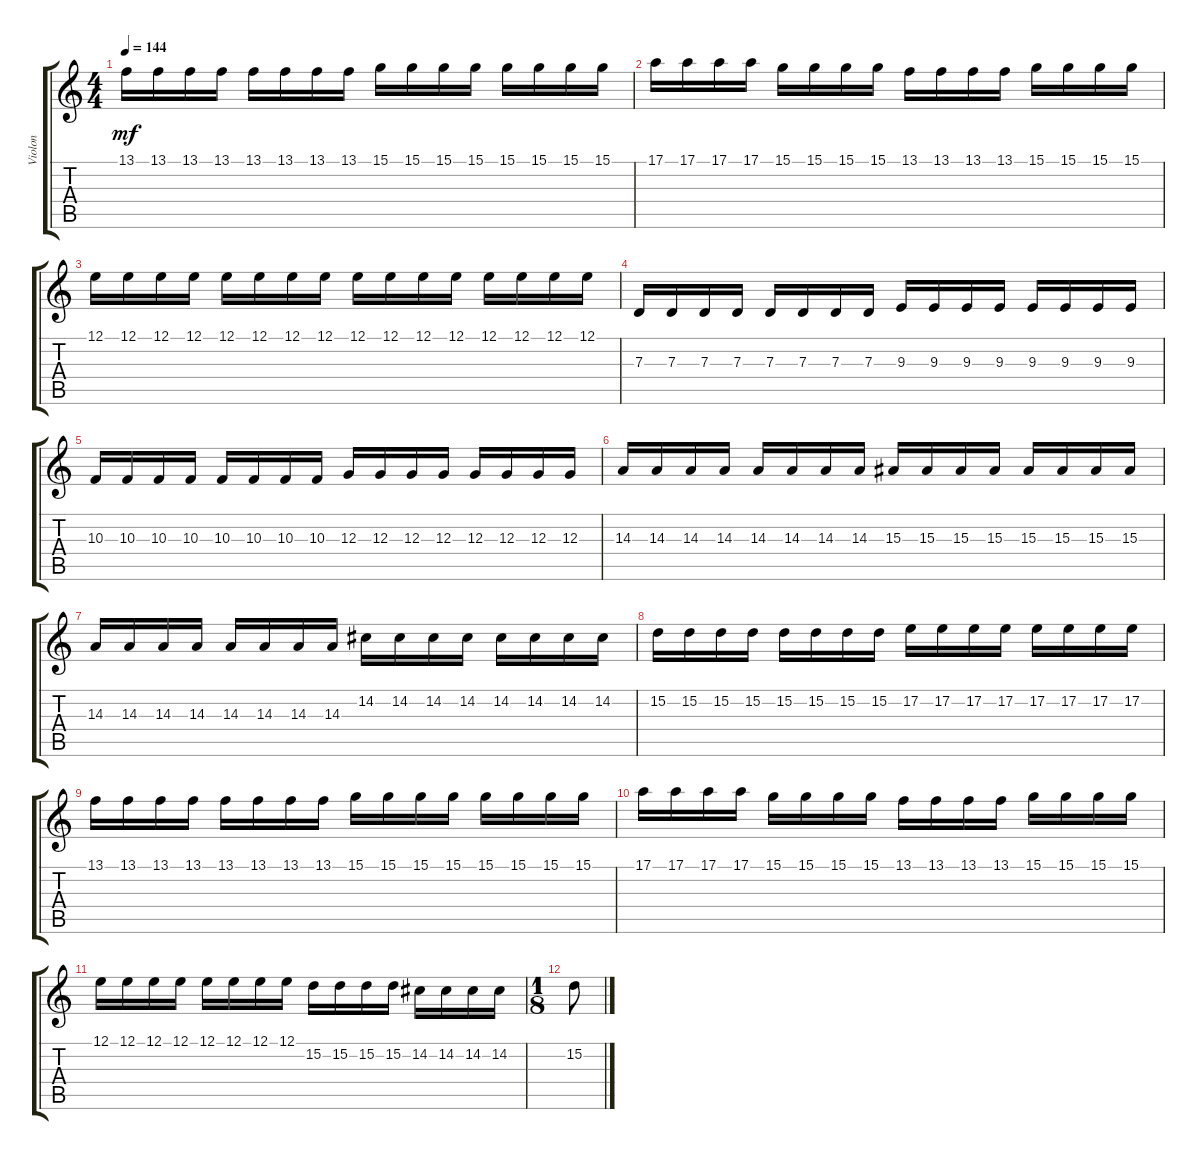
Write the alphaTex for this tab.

\track ("Violon" "Violon") {instrument viola}
\staff {score tabs}
\tuning (E4 B3 G3 D3 A2 E2) {hide}
\ts (4 4)
\tempo 144
\clef g2
\ks c
13.1.16{dy mf} 13.1.16 13.1.16 13.1.16 13.1.16 13.1.16 13.1.16 13.1.16 15.1.16 15.1.16 15.1.16 15.1.16 15.1.16 15.1.16 15.1.16 15.1.16 |
17.1.16 17.1.16 17.1.16 17.1.16 15.1.16 15.1.16 15.1.16 15.1.16 13.1.16 13.1.16 13.1.16 13.1.16 15.1.16 15.1.16 15.1.16 15.1.16 |
12.1.16 12.1.16 12.1.16 12.1.16 12.1.16 12.1.16 12.1.16 12.1.16 12.1.16 12.1.16 12.1.16 12.1.16 12.1.16 12.1.16 12.1.16 12.1.16 |
7.3.16 7.3.16 7.3.16 7.3.16 7.3.16 7.3.16 7.3.16 7.3.16 9.3.16 9.3.16 9.3.16 9.3.16 9.3.16 9.3.16 9.3.16 9.3.16 |
10.3.16 10.3.16 10.3.16 10.3.16 10.3.16 10.3.16 10.3.16 10.3.16 12.3.16 12.3.16 12.3.16 12.3.16 12.3.16 12.3.16 12.3.16 12.3.16 |
14.3.16 14.3.16 14.3.16 14.3.16 14.3.16 14.3.16 14.3.16 14.3.16 15.3.16 15.3.16 15.3.16 15.3.16 15.3.16 15.3.16 15.3.16 15.3.16 |
14.3.16 14.3.16 14.3.16 14.3.16 14.3.16 14.3.16 14.3.16 14.3.16 14.2.16 14.2.16 14.2.16 14.2.16 14.2.16 14.2.16 14.2.16 14.2.16 |
15.2.16 15.2.16 15.2.16 15.2.16 15.2.16 15.2.16 15.2.16 15.2.16 17.2.16 17.2.16 17.2.16 17.2.16 17.2.16 17.2.16 17.2.16 17.2.16 |
13.1.16 13.1.16 13.1.16 13.1.16 13.1.16 13.1.16 13.1.16 13.1.16 15.1.16 15.1.16 15.1.16 15.1.16 15.1.16 15.1.16 15.1.16 15.1.16 |
17.1.16 17.1.16 17.1.16 17.1.16 15.1.16 15.1.16 15.1.16 15.1.16 13.1.16 13.1.16 13.1.16 13.1.16 15.1.16 15.1.16 15.1.16 15.1.16 |
12.1.16 12.1.16 12.1.16 12.1.16 12.1.16 12.1.16 12.1.16 12.1.16 15.2.16 15.2.16 15.2.16 15.2.16 14.2.16 14.2.16 14.2.16 14.2.16 |
\ts (1 8)
15.2.8
